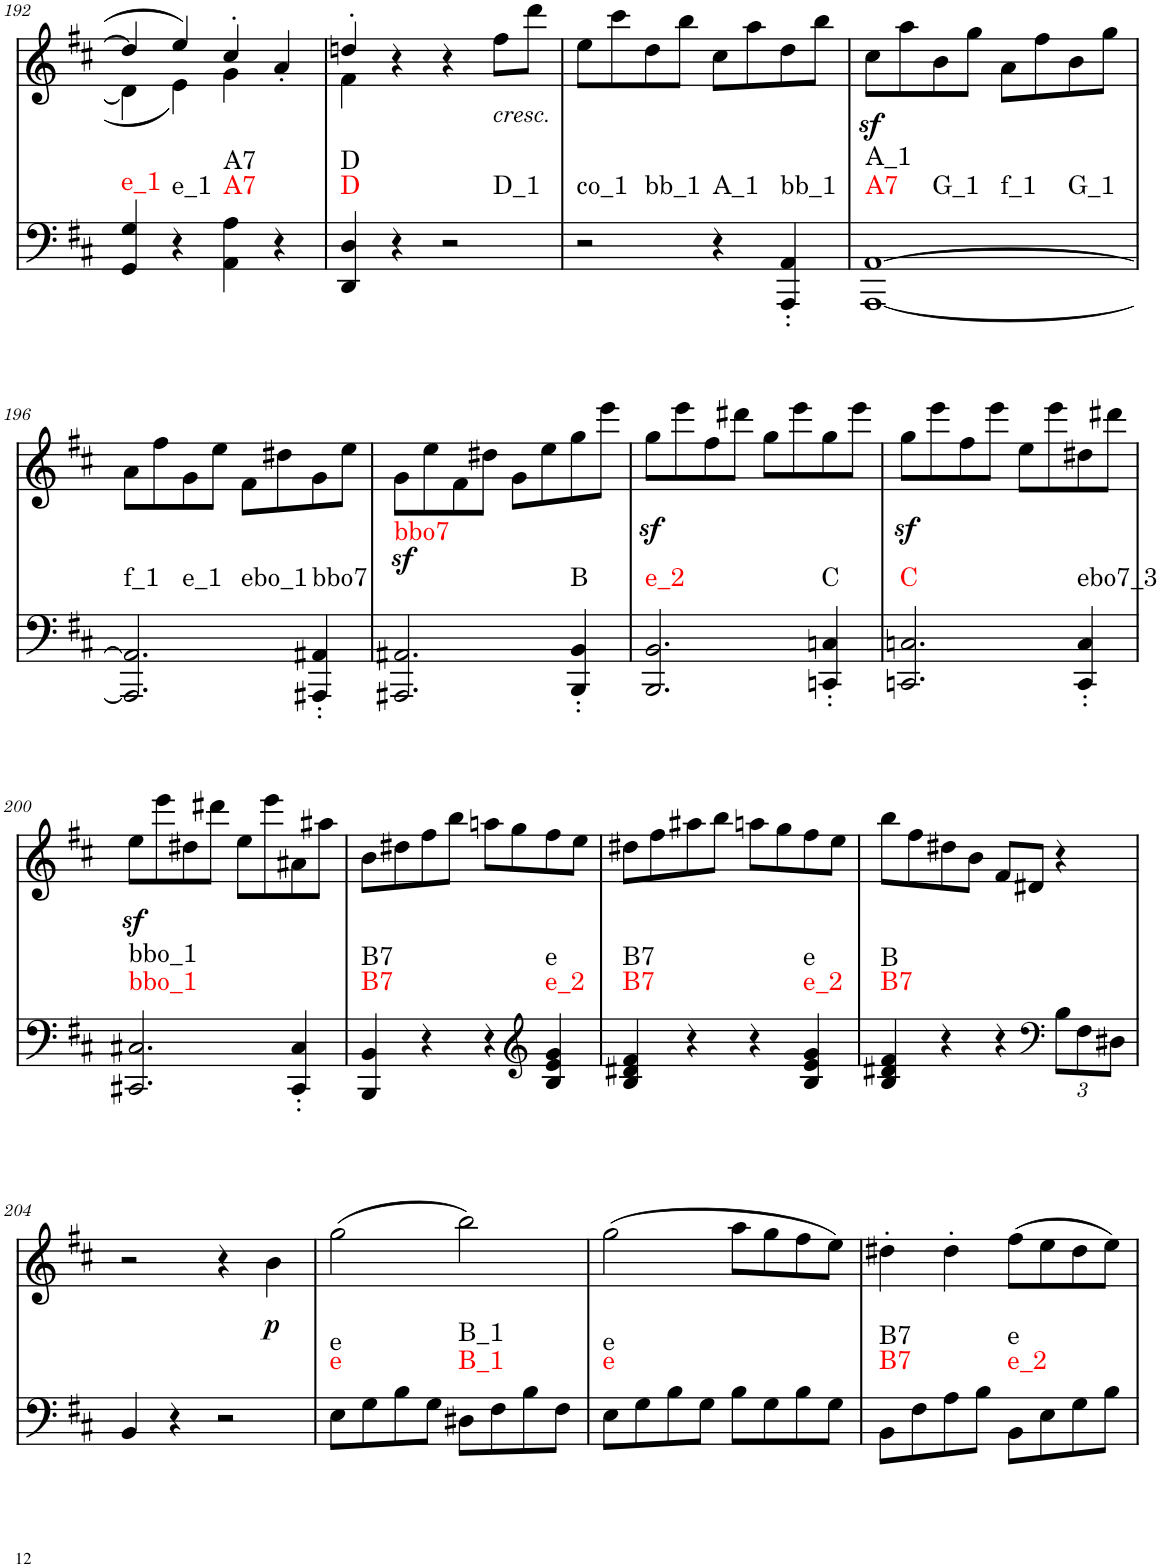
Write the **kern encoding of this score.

**kern	**dynam	**harte	**kern	**text	**dynam
*part2	*part2	*part2	*part1	*part1	*part1
*staff2	*staff2	*	*staff1	*staff1	*staff1
*I"piano	*	*	*I"piano	*	*
*I'Pno	*	*	*I'Pno	*	*
!!LO:PB:g=z
*clefF4	*	*	*clefG2	*	*
*k[f#c#]	*	*	*k[f#c#]	*	*
*M4/4	*	*	*M4/4	*	*
=192	=192	=192	=192	=192	=192
*	*	*	*^	*	*
!	!	!LO:H:kt=e_1	!	!	!	!
4GG/ 4G/	.	N	4dd#/]	4d#\]	.	.
!	!	!LO:H:kt=e_1	!	!	!	!
4r	.	N	4ee/	4e\	.	.
!	!	!LO:H:n=1:kt=A7	!	!	!	!
!	!	!LO:H:n=2:kt=A7	!	!	!	!
4AA\ 4A\	.	N N	4cc#'/	4g\	.	.
4r	.	.	4a'/	4ryy	.	.
=193	=193	=193	=193	=193	=193	=193
!	!	!LO:H:n=1:kt=D	!	!	!	!
!	!	!LO:H:n=2:kt=D	!	!	!	!
4DD/ 4D/	.	N N	4ddn'/	4f#\	.	.
4r	.	.	4r	2.ryy	.	.
!	!	!LO:H:kt=D_1	!	!	!	!
2r	.	N	4r	.	.	.
!	!	!	!LO:TX:b:i:t=cresc.	!	!	!
.	.	.	8ff#\L	.	.	.
.	.	.	8ddd\J	.	.	.
*	*	*	*v	*v	*	*
=194	=194	=194	=194	=194	=194
!	!	!LO:H:n=1:kt=co_1	!	!	!
!	!	!LO:H:n=2:kt=bb_1	!	!	!
2r	.	N N	8ee\L	.	.
.	.	.	8ccc#\	.	.
.	.	.	8dd\	.	.
.	.	.	8bb\J	.	.
!	!	!LO:H:kt=A_1	!	!	!
4r	.	N	8cc#\L	.	.
.	.	.	8aa\	.	.
!	!	!LO:H:kt=bb_1	!	!	!
4AAA/' 4AA/'	.	N	8dd\	.	.
.	.	.	8bb\J	.	.
=195	=195	=195	=195	=195	=195
!	!	!LO:H:n=1:kt=A7	!	!	!
!	!	!LO:H:n=2:kt=A_1	!	!	!
!	!	!LO:H:n=3:kt=G_1	!	!	!
!	!	!LO:H:n=4:kt=f_1	!	!	!
!	!	!LO:H:n=5:kt=G_1	!	!	!
[1AAA [1AA	.	N N N N N	8cc#z<\L	.	.
.	.	.	8aa\	.	.
.	.	.	8b\	.	.
.	.	.	8gg\J	.	.
.	.	.	8a\L	.	.
.	.	.	8ff#\	.	.
.	.	.	8b\	.	.
.	.	.	8gg\J	.	.
!!LO:LB:g=z
=196	=196	=196	=196	=196	=196
!	!	!LO:H:n=1:kt=f_1	!	!	!
!	!	!LO:H:n=2:kt=e_1	!	!	!
!	!	!LO:H:n=3:kt=ebo_1	!	!	!
2.AAA/] 2.AA/]	.	N N N	8a\L	.	.
.	.	.	8ff#\	.	.
.	.	.	8g\	.	.
.	.	.	8ee\J	.	.
.	.	.	8f#\L	.	.
.	.	.	8dd#X\	.	.
!	!	!LO:H:kt=bbo7	!	!	!
4AAA#X/' 4AA#X/'	.	N	8g\	.	.
.	.	.	8ee\J	.	.
=197	=197	=197	=197	=197	=197
!	!LO:DY:a	!LO:H:kt=bbo7	!	!	!
2.AAA#X/ 2.AA#X/	sf	N	8g\L	.	.
.	.	.	8ee\	.	.
.	.	.	8f#\	.	.
.	.	.	8dd#X\J	.	.
.	.	.	8g\L	.	.
.	.	.	8ee\	.	.
!	!	!LO:H:kt=B	!	!	!
4BBB/' 4BB/'	.	N	8gg\	.	.
.	.	.	8eee\J	.	.
=198	=198	=198	=198	=198	=198
!	!	!LO:H:kt=e_2	!	!	!
2.BBB/ 2.BB/	.	N	8ggz<\L	.	.
.	.	.	8eee\	.	.
.	.	.	8ff#\	.	.
.	.	.	8ddd#X\J	.	.
.	.	.	8gg\L	.	.
.	.	.	8eee\	.	.
!	!	!LO:H:kt=C	!	!	!
4CCn/' 4Cn/'	.	N	8gg\	.	.
.	.	.	8eee\J	.	.
=199	=199	=199	=199	=199	=199
!	!	!LO:H:kt=C	!	!	!
2.CCn/ 2.Cn/	.	N	8ggz<\L	.	.
.	.	.	8eee\	.	.
.	.	.	8ff#\	.	.
.	.	.	8eee\J	.	.
.	.	.	8ee\L	.	.
.	.	.	8eee\	.	.
!	!	!LO:H:kt=ebo7_3	!	!	!
4CC/' 4C/'	.	N	8dd#X\	.	.
.	.	.	8ddd#X\J	.	.
!!LO:LB:g=z
=200	=200	=200	=200	=200	=200
!	!	!LO:H:n=1:kt=bbo_1	!	!	!
!	!	!LO:H:n=2:kt=bbo_1	!	!	!
2.CC#X/ 2.C#X/	.	N N	8eez<\L	.	.
.	.	.	8eee\	.	.
.	.	.	8dd#X\	.	.
.	.	.	8ddd#X\J	.	.
.	.	.	8ee\L	.	.
.	.	.	8eee\	.	.
4CC#/' 4C#/'	.	.	8a#X\	.	.
.	.	.	8aa#X\J	.	.
=201	=201	=201	=201	=201	=201
!	!	!LO:H:n=1:kt=B7	!	!	!
!	!	!LO:H:n=2:kt=B7	!	!	!
4BBB/ 4BB/	.	N N	8b\L	.	.
.	.	.	8dd#X\	.	.
4r	.	.	8ff#\	.	.
.	.	.	8bb\J	.	.
4r	.	.	8aan\L	.	.
.	.	.	8gg\	.	.
*clefG2	*	*	*	*	*
!	!	!LO:H:n=1:kt=e_2	!	!	!
!	!	!LO:H:n=2:kt=e	!	!	!
4B/ 4e/ 4g/	.	N N	8ff#\	.	.
.	.	.	8ee\J	.	.
=202	=202	=202	=202	=202	=202
!	!	!LO:H:n=1:kt=B7	!	!	!
!	!	!LO:H:n=2:kt=B7	!	!	!
4B/ 4d#X/ 4f#/	.	N N	8dd#X\L	.	.
.	.	.	8ff#\	.	.
4r	.	.	8aa#X\	.	.
.	.	.	8bb\J	.	.
4r	.	.	8aan\L	.	.
.	.	.	8gg\	.	.
!	!	!LO:H:n=1:kt=e_2	!	!	!
!	!	!LO:H:n=2:kt=e	!	!	!
4B/ 4e/ 4g/	.	N N	8ff#\	.	.
.	.	.	8ee\J	.	.
=203	=203	=203	=203	=203	=203
!	!	!LO:H:n=1:kt=B7	!	!	!
!	!	!LO:H:n=2:kt=B	!	!	!
4B/ 4d#X/ 4f#/	.	N N	8bb\L	.	.
.	.	.	8ff#\	.	.
4r	.	.	8dd#X\	.	.
.	.	.	8b\J	.	.
4r	.	.	8f#/L	.	.
.	.	.	8d#X/J	.	.
*clefF4	*	*	*	*	*
*Xbrackettup	*	*	*	*	*
12B\L	.	.	4r	.	.
12F#\	.	.	.	.	.
12D#X\J	.	.	.	.	.
!!LO:LB:g=z
=204	=204	=204	=204	=204	=204
4BB/	.	.	2r	.	.
4r	.	.	.	.	.
2r	.	.	4r	.	.
!	!	!	!	!LO:LY:b	!LO:DY:b
.	.	.	4b\	p	p
=205	=205	=205	=205	=205	=205
!	!	!LO:H:n=1:kt=e	!	!	!
!	!	!LO:H:n=2:kt=e	!	!	!
8E\L	.	N N	(2gg\	.	.
8G\	.	.	.	.	.
8B\	.	.	.	.	.
8G\J	.	.	.	.	.
!	!	!LO:H:n=1:kt=B_1	!	!	!
!	!	!LO:H:n=2:kt=B_1	!	!	!
8D#X\L	.	N N	2bb\)	.	.
8F#\	.	.	.	.	.
8B\	.	.	.	.	.
8F#\J	.	.	.	.	.
=206	=206	=206	=206	=206	=206
!	!	!LO:H:n=1:kt=e	!	!	!
!	!	!LO:H:n=2:kt=e	!	!	!
8E\L	.	N N	(2gg\	.	.
8G\	.	.	.	.	.
8B\	.	.	.	.	.
8G\J	.	.	.	.	.
8B\L	.	.	8aa\L	.	.
8G\	.	.	8gg\	.	.
8B\	.	.	8ff#\	.	.
8G\J	.	.	8ee\J)	.	.
=207	=207	=207	=207	=207	=207
!	!	!LO:H:n=1:kt=B7	!	!	!
!	!	!LO:H:n=2:kt=B7	!	!	!
8BB\L	.	N N	4dd#X'\	.	.
8F#\	.	.	.	.	.
8A\	.	.	4dd#'\	.	.
8B\J	.	.	.	.	.
!	!	!LO:H:n=1:kt=e_2	!	!	!
!	!	!LO:H:n=2:kt=e	!	!	!
8BB\L	.	N N	(8ff#\L	.	.
8E\	.	.	8ee\	.	.
8G\	.	.	8dd#\	.	.
8B\J	.	.	8ee\J)	.	.
=	=	=	=	=	=
*-	*-	*-	*-	*-	*-
